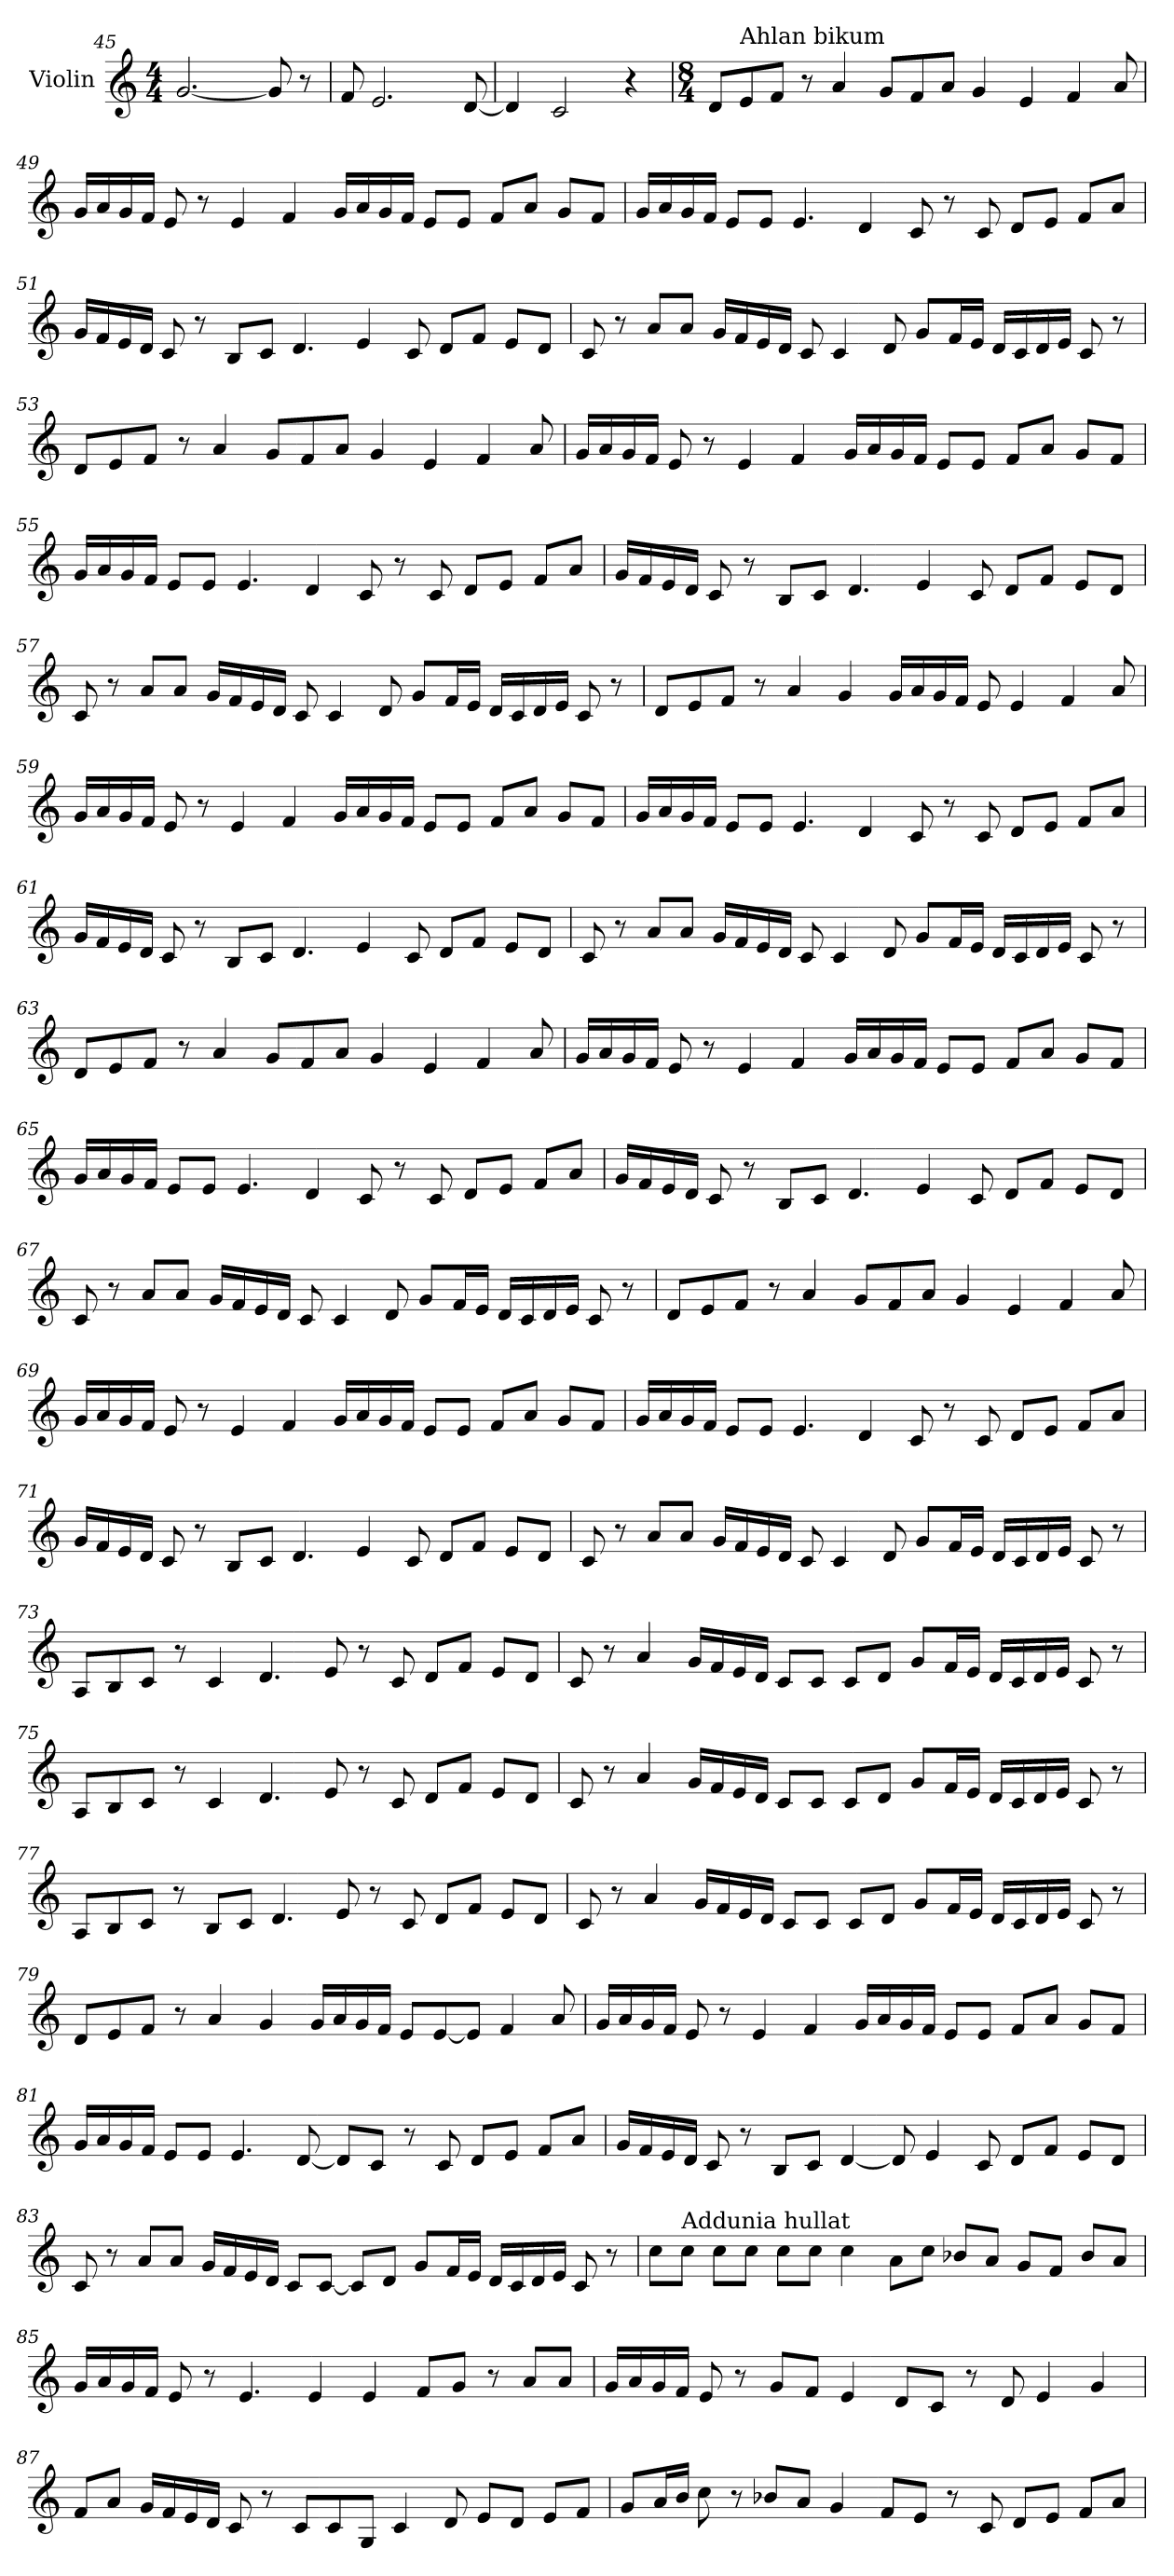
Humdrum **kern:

**kern
*part1
*staff1
*I"Violin
*clefG2
*k[]
*C:
*M4/4
=45
[2.g/
8g/]
8r
=46
8f/
2.e/
[8d/
!!LO:LB:g=z
=47
4d/]
2c/
4r
=48
*M8/4
*MM55
8d/L
!LO:TX:a:t=Ahlan bikum
8e/
8f/J
8r
4a/
8g/L
8f/
8a/J
4g/
4e/
4f/
8a/
=49
16g/LL
16a/
16g/
16f/JJ
8e/
8r
4e/
4f/
16g/LL
16a/
16g/
16f/JJ
8e/L
8e/J
8f/L
8a/J
8g/L
8f/J
!!LO:LB:g=z
=50
16g/LL
16a/
16g/
16f/JJ
8e/L
8e/J
4.e/
4d/
8c/
8r
8c/
8d/L
8e/J
8f/L
8a/J
!!LO:LB:g=z
=51
16g/LL
16f/
16e/
16d/JJ
8c/
8r
8B/L
8c/J
4.d/
4e/
8c/
8d/L
8f/J
8e/L
8d/J
=52
8c/
8r
8a/L
8a/J
16g/LL
16f/
16e/
16d/JJ
8c/
4c/
8d/
8g/L
16f/L
16e/JJ
16d/LL
16c/
16d/
16e/JJ
8c/
8r
!!LO:LB:g=z
=53
8d/L
8e/
8f/J
8r
4a/
8g/L
8f/
8a/J
4g/
4e/
4f/
8a/
=54
16g/LL
16a/
16g/
16f/JJ
8e/
8r
4e/
4f/
16g/LL
16a/
16g/
16f/JJ
8e/L
8e/J
8f/L
8a/J
8g/L
8f/J
!!LO:LB:g=z
=55
16g/LL
16a/
16g/
16f/JJ
8e/L
8e/J
4.e/
4d/
8c/
8r
8c/
8d/L
8e/J
8f/L
8a/J
=56
16g/LL
16f/
16e/
16d/JJ
8c/
8r
8B/L
8c/J
4.d/
4e/
8c/
8d/L
8f/J
8e/L
8d/J
!!LO:LB:g=z
=57
8c/
8r
8a/L
8a/J
16g/LL
16f/
16e/
16d/JJ
8c/
4c/
8d/
8g/L
16f/L
16e/JJ
16d/LL
16c/
16d/
16e/JJ
8c/
8r
=58
8d/L
8e/
8f/J
8r
4a/
4g/
16g/LL
16a/
16g/
16f/JJ
8e/
4e/
4f/
8a/
!!LO:LB:g=z
=59
16g/LL
16a/
16g/
16f/JJ
8e/
8r
4e/
4f/
16g/LL
16a/
16g/
16f/JJ
8e/L
8e/J
8f/L
8a/J
8g/L
8f/J
=60
16g/LL
16a/
16g/
16f/JJ
8e/L
8e/J
4.e/
4d/
8c/
8r
8c/
8d/L
8e/J
8f/L
8a/J
!!LO:PB:g=z
=61
16g/LL
16f/
16e/
16d/JJ
8c/
8r
8B/L
8c/J
4.d/
4e/
8c/
8d/L
8f/J
8e/L
8d/J
=62
8c/
8r
8a/L
8a/J
16g/LL
16f/
16e/
16d/JJ
8c/
4c/
8d/
8g/L
16f/L
16e/JJ
16d/LL
16c/
16d/
16e/JJ
8c/
8r
!!LO:LB:g=z
=63
8d/L
8e/
8f/J
8r
4a/
8g/L
8f/
8a/J
4g/
4e/
4f/
8a/
=64
16g/LL
16a/
16g/
16f/JJ
8e/
8r
4e/
4f/
16g/LL
16a/
16g/
16f/JJ
8e/L
8e/J
8f/L
8a/J
8g/L
8f/J
!!LO:LB:g=z
=65
16g/LL
16a/
16g/
16f/JJ
8e/L
8e/J
4.e/
4d/
8c/
8r
8c/
8d/L
8e/J
8f/L
8a/J
=66
16g/LL
16f/
16e/
16d/JJ
8c/
8r
8B/L
8c/J
4.d/
4e/
8c/
8d/L
8f/J
8e/L
8d/J
!!LO:LB:g=z
=67
8c/
8r
8a/L
8a/J
16g/LL
16f/
16e/
16d/JJ
8c/
4c/
8d/
8g/L
16f/L
16e/JJ
16d/LL
16c/
16d/
16e/JJ
8c/
8r
=68
8d/L
8e/
8f/J
8r
4a/
8g/L
8f/
8a/J
4g/
4e/
4f/
8a/
!!LO:LB:g=z
=69
16g/LL
16a/
16g/
16f/JJ
8e/
8r
4e/
4f/
16g/LL
16a/
16g/
16f/JJ
8e/L
8e/J
8f/L
8a/J
8g/L
8f/J
=70
16g/LL
16a/
16g/
16f/JJ
8e/L
8e/J
4.e/
4d/
8c/
8r
8c/
8d/L
8e/J
8f/L
8a/J
!!LO:LB:g=z
=71
16g/LL
16f/
16e/
16d/JJ
8c/
8r
8B/L
8c/J
4.d/
4e/
8c/
8d/L
8f/J
8e/L
8d/J
=72
8c/
8r
8a/L
8a/J
16g/LL
16f/
16e/
16d/JJ
8c/
4c/
8d/
8g/L
16f/L
16e/JJ
16d/LL
16c/
16d/
16e/JJ
8c/
8r
!!LO:LB:g=z
=73
8A/L
8B/
8c/J
8r
4c/
4.d/
8e/
8r
8c/
8d/L
8f/J
8e/L
8d/J
=74
8c/
8r
4a/
16g/LL
16f/
16e/
16d/JJ
8c/L
8c/J
8c/L
8d/J
8g/L
16f/L
16e/JJ
16d/LL
16c/
16d/
16e/JJ
8c/
8r
!!LO:LB:g=z
=75
8A/L
8B/
8c/J
8r
4c/
4.d/
8e/
8r
8c/
8d/L
8f/J
8e/L
8d/J
=76
8c/
8r
4a/
16g/LL
16f/
16e/
16d/JJ
8c/L
8c/J
8c/L
8d/J
8g/L
16f/L
16e/JJ
16d/LL
16c/
16d/
16e/JJ
8c/
8r
!!LO:PB:g=z
=77
8A/L
8B/
8c/J
8r
8B/L
8c/J
4.d/
8e/
8r
8c/
8d/L
8f/J
8e/L
8d/J
=78
8c/
8r
4a/
16g/LL
16f/
16e/
16d/JJ
8c/L
8c/J
8c/L
8d/J
8g/L
16f/L
16e/JJ
16d/LL
16c/
16d/
16e/JJ
8c/
8r
!!LO:LB:g=z
=79
8d/L
8e/
8f/J
8r
4a/
4g/
16g/LL
16a/
16g/
16f/JJ
8e/L
[8e/
8e/J]
4f/
8a/
=80
16g/LL
16a/
16g/
16f/JJ
8e/
8r
4e/
4f/
16g/LL
16a/
16g/
16f/JJ
8e/L
8e/J
8f/L
8a/J
8g/L
8f/J
!!LO:LB:g=z
=81
16g/LL
16a/
16g/
16f/JJ
8e/L
8e/J
4.e/
[8d/
8d/L]
8c/J
8r
8c/
8d/L
8e/J
8f/L
8a/J
=82
16g/LL
16f/
16e/
16d/JJ
8c/
8r
8B/L
8c/J
[4d/
8d/]
4e/
8c/
8d/L
8f/J
8e/L
8d/J
!!LO:LB:g=z
=83
8c/
8r
8a/L
8a/J
16g/LL
16f/
16e/
16d/JJ
8c/L
[8c/J
8c/L]
8d/J
8g/L
16f/L
16e/JJ
16d/LL
16c/
16d/
16e/JJ
8c/
8r
=84
*MM60
8cc\L
!LO:TX:a:t=Addunia hullat
8cc\J
8cc\L
8cc\J
8cc\L
8cc\J
4cc\
8a\L
8cc\J
8b-X/L
8a/J
8g/L
8f/J
8b-/L
8a/J
!!LO:LB:g=z
=85
16g/LL
16a/
16g/
16f/JJ
8e/
8r
4.e/
4e/
4e/
8f/L
8g/J
8r
8a/L
8a/J
=86
16g/LL
16a/
16g/
16f/JJ
8e/
8r
8g/L
8f/J
4e/
8d/L
8c/J
8r
8d/
4e/
4g/
!!LO:LB:g=z
=87
8f/L
8a/J
16g/LL
16f/
16e/
16d/JJ
8c/
8r
8c/L
8c/
8G/J
4c/
8d/
8e/L
8d/J
8e/L
8f/J
=88
8g/L
16a/L
16b/JJ
8cc\
8r
8b-X/L
8a/J
4g/
8f/L
8e/J
8r
8c/
8d/L
8e/J
8f/L
8a/J
=
*-
